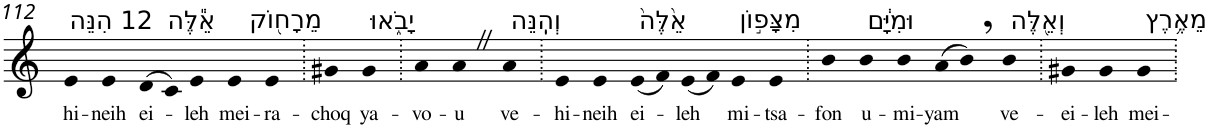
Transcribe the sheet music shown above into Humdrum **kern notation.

**kern	**text
*part1	*part1
*staff1	*staff1
*I"Piano	*
*I'Pno	*
!!LO:PB:g=z
*clefG2	*
*k[]	*
=112	=112
!LO:TX:a:t=12 הִנֵּה	!
!	!LO:LY:b
4e	hi-
!	!LO:LY:b
4e	-neih
!LO:TX:a:t=אֵ֕לֶּה	!
!	!LO:LY:b
(>8d	ei-
8c)	.
!	!LO:LY:b
4e	-leh
!LO:TX:a:t=מֵרָח֖וֹק	!
!	!LO:LY:b
4e	mei-
!	!LO:LY:b
4e	-ra-
=113.	=113.
!	!LO:LY:b
4g#X	-choq
!LO:TX:a:t=יָבֹ֑אוּ	!
!	!LO:LY:b
4g#	ya-
=114.	=114.
!	!LO:LY:b
4a	-vo-
!	!LO:LY:b
4aZ	-u
!LO:TX:a:t=וְהִֽנֵּה	!
!	!LO:LY:b
4a	ve-
=115.	=115.
!	!LO:LY:b
4e	-hi-
!	!LO:LY:b
4e	-neih
!LO:TX:a:t=אֵ֙לֶּה֙	!
!	!LO:LY:b
(8e	ei-
8f)	.
!	!LO:LY:b
(8e	-leh
8f)	.
!LO:TX:a:t=מִצָּפ֣וֹן	!
!	!LO:LY:b
4e	mi-
!	!LO:LY:b
4e	-tsa-
=116.	=116.
!	!LO:LY:b
4b	-fon
!LO:TX:a:t=וּמִיָּ֔ם	!
!	!LO:LY:b
4b	u-
!	!LO:LY:b
4b	-mi-
!	!LO:LY:b
(8a	-yam
8b,)	.
!LO:TX:a:t=וְאֵ֖לֶּה	!
!	!LO:LY:b
4b	ve-
=117.	=117.
!	!LO:LY:b
4g#X	-ei-
!	!LO:LY:b
4g#	-leh
!LO:TX:a:t=מֵאֶ֥רֶץ	!
!	!LO:LY:b
4g#	mei-
=.	=.
*-	*-
